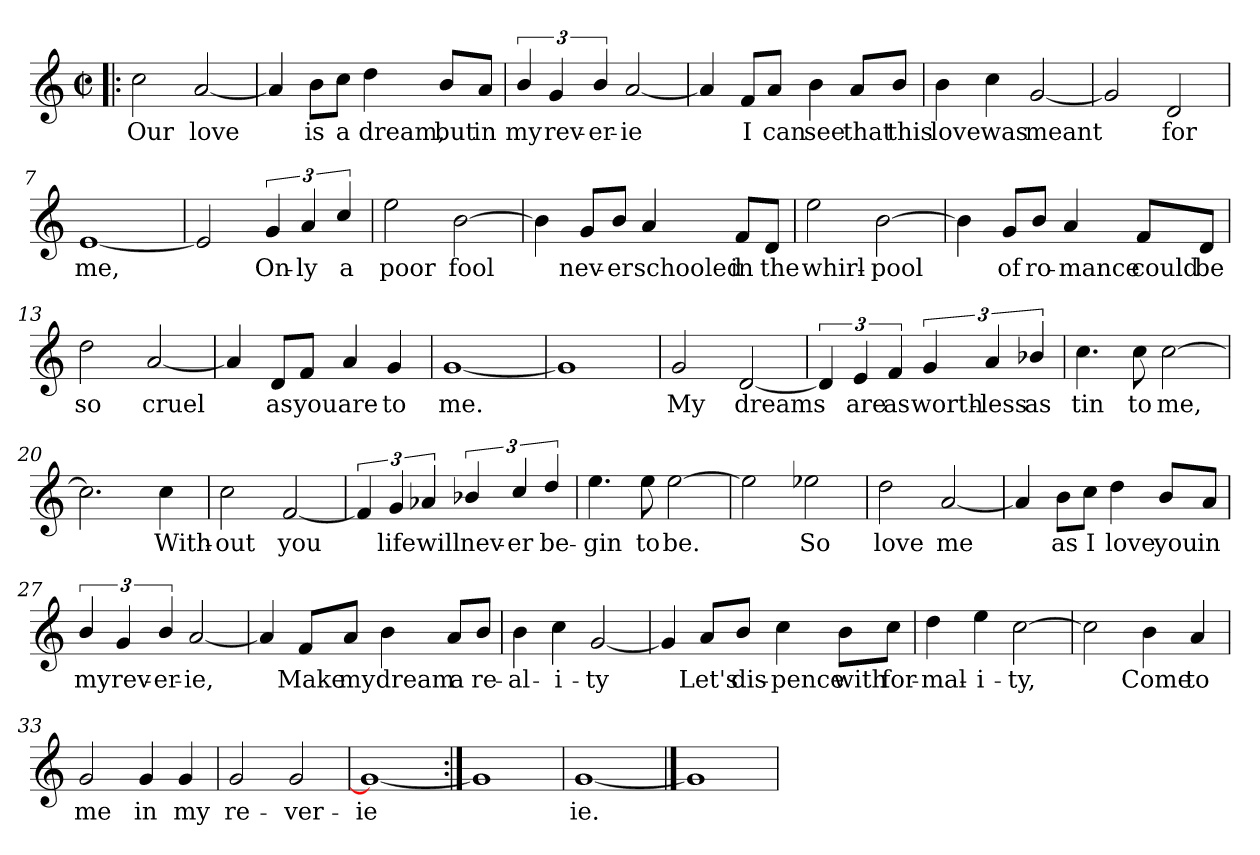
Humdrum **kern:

**kern	**text
*part1	*part1
*staff1	*staff1
*clefG2	*
*k[]	*
*C:	*
*M2/2	*
*met(c|)	*
=1!|:	=1!|:
2cc\	Our
[2a/	love
=2	=2
4a/]	.
8b\L	is
8cc\J	a
4dd\	dream,
8b/L	but
8a/J	in
=3	=3
6b/	my
6g/	rev-
6b/	-er-
[2a/	-ie
=4	=4
4a/]	.
8f/L	I
8a/J	can
4b\	see
8a/L	that
8b/J	this
!!LO:LB:g=z
=5	=5
4b\	love
4cc\	was
[2g/	meant
=6	=6
2g/]	.
2d/	for
=7	=7
[1e	me,
=8	=8
2e/]	.
6g/	On-
6a/	-ly
6cc/	a
=9	=9
2ee\	poor
[2b\	fool
=10	=10
4b\]	.
8g/L	nev-
8b/J	-er
4a/	schooled
8f/L	in
8d/J	the
!!LO:LB:g=z
=11	=11
2ee\	whirl-
[2b\	-pool
=12	=12
4b\]	.
8g/L	of
8b/J	ro-
4a/	-mance
8f/L	could
8d/J	be
=13	=13
2dd\	so
[2a/	cruel
=14	=14
4a/]	.
8d/L	as
8f/J	you
4a/	are
4g/	to
=15	=15
[1g	me.
=16	=16
1g]	.
!!LO:LB:g=z
=17	=17
2g/	My
[2d/	dreams
=18	=18
6d/]	.
6e/	are
6f/	as
6g/	worth-
6a/	-less
6b-X/	as
=19	=19
4.cc\	tin
8cc\	to
[2cc\	me,
=20	=20
2.cc\]	.
4cc\	With-
=21	=21
2cc\	-out
[2f/	you
!!LO:LB:g=z
=22	=22
6f/]	.
6g/	life
6a-X/	will
6b-X/	nev-
6cc/	-er
6dd/	be-
=23	=23
4.ee\	-gin
8ee\	to
[2ee\	be.
=24	=24
2ee\]	.
2ee-X\	So
=25	=25
2dd\	love
[2a/	me
=26	=26
4a/]	.
8b\L	as
8cc\J	I
4dd\	love
8b/L	you
8a/J	in
!!LO:LB:g=z
=27	=27
6b/	my
6g/	rev-
6b/	-er-
[2a/	-ie,
=28	=28
4a/]	.
8f/L	Make
8a/J	my
4b\	dream
8a/L	a
8b/J	re-
=29	=29
4b\	-al-
4cc\	-i-
[2g/	-ty
=30	=30
4g/]	.
8a/L	Let's
8b/J	dis-
4cc\	-pence
8b\L	with
8cc\J	for-
=31	=31
4dd\	-mal-
4ee\	-i-
[2cc\	-ty,
!!LO:LB:g=z
=32	=32
2cc\]	.
4b\	Come
4a/	to
=33	=33
2g/	me
4g/	in
4g/	my
=34	=34
2g/	re-
2g/	-ver-
=35	=35
1g_	-ie
=36:|!	=36:|!
1g]	.
=37	=37
[1g	ie.
==38	==38
1g]	.
=	=
*-	*-
